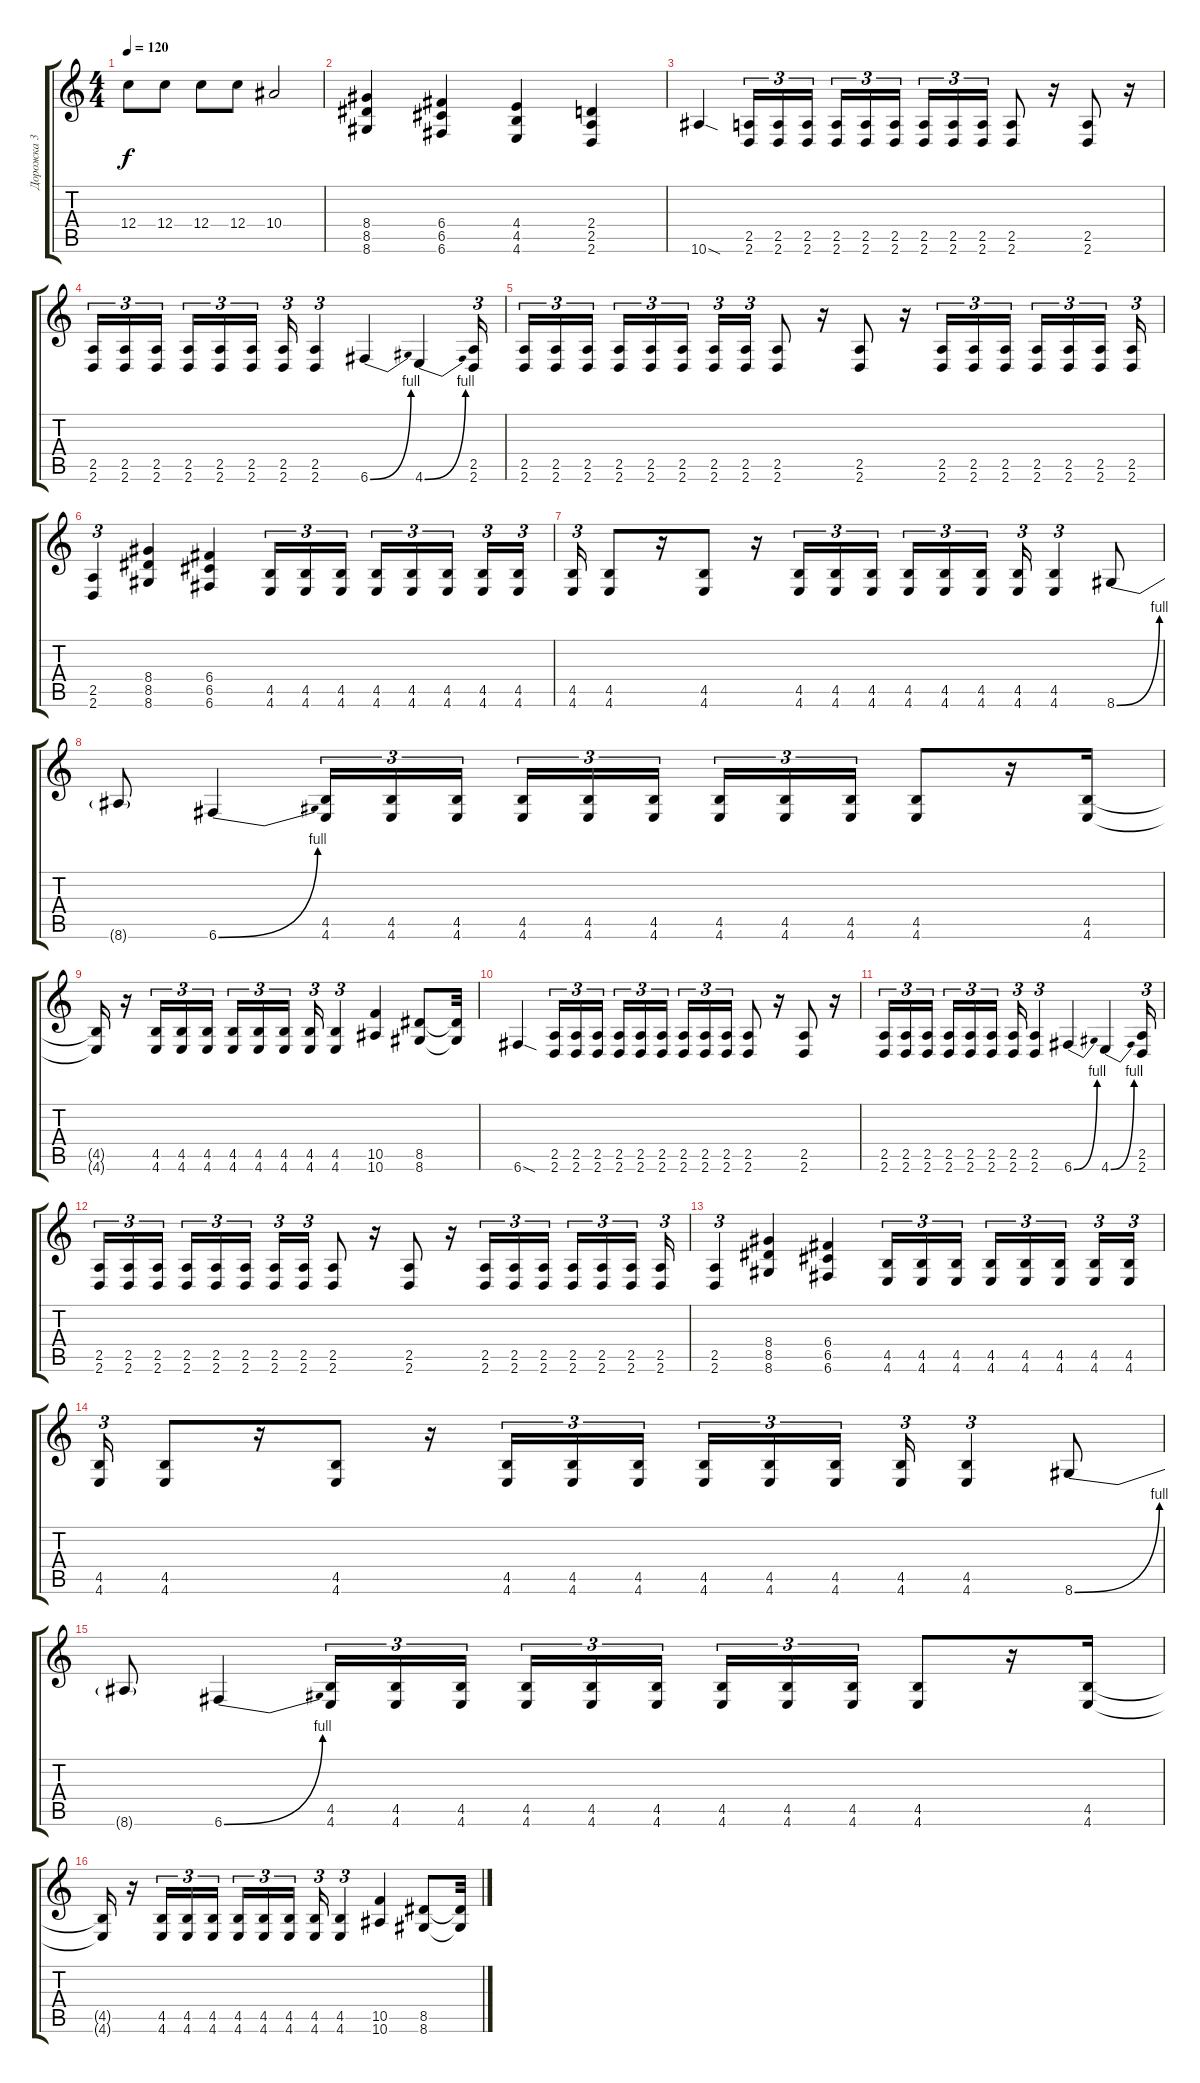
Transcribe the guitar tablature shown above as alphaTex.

\track ("Дорожка 3" "Дорожка 3") {instrument distortionguitar}
\staff {score tabs}
\tuning (D4 A3 F3 C3 G2 C2) {hide}
\ts (4 4)
\tempo 120
\clef g2
\ks c
12.4.8{dy f} 12.4.8 12.4.8 12.4.8 10.4.2 |
(8.4 8.5 8.6).4 (6.4 6.5 6.6).4 (4.4 4.5 4.6).4 (2.4 2.5 2.6).4 |
10.6{sod}.4 (2.5 2.6).16{tu (3 2)} (2.5 2.6).16{tu (3 2)} (2.5 2.6).16{tu (3 2) beam splitsecondary} (2.5 2.6).16{tu (3 2)} (2.5 2.6).16{tu (3 2)} (2.5 2.6).16{tu (3 2)} (2.5 2.6).16{tu (3 2)} (2.5 2.6).16{tu (3 2)} (2.5 2.6).16{tu (3 2)} (2.5 2.6).8 r.16 (2.5 2.6).8 r.16 |
(2.5 2.6).16{tu (3 2)} (2.5 2.6).16{tu (3 2)} (2.5 2.6).16{tu (3 2) beam splitsecondary} (2.5 2.6).16{tu (3 2)} (2.5 2.6).16{tu (3 2)} (2.5 2.6).16{tu (3 2)} (2.5 2.6).16{tu (3 2)} (2.5 2.6).4{tu (3 2)} 6.6{be (bend 0 0 60 4)}.4 4.6{be (bend 0 0 60 4)}.4 (2.5 2.6).16{tu (3 2)} |
(2.5 2.6).16{tu (3 2)} (2.5 2.6).16{tu (3 2)} (2.5 2.6).16{tu (3 2) beam splitsecondary} (2.5 2.6).16{tu (3 2)} (2.5 2.6).16{tu (3 2)} (2.5 2.6).16{tu (3 2)} (2.5 2.6).16{tu (3 2)} (2.5 2.6).16{tu (3 2)} (2.5 2.6).8 r.16 (2.5 2.6).8 r.16 (2.5 2.6).16{tu (3 2)} (2.5 2.6).16{tu (3 2)} (2.5 2.6).16{tu (3 2) beam splitsecondary} (2.5 2.6).16{tu (3 2)} (2.5 2.6).16{tu (3 2)} (2.5 2.6).16{tu (3 2) beam splitsecondary} (2.5 2.6).16{tu (3 2)} |
(2.5 2.6).4{tu (3 2)} (8.4 8.5 8.6).4 (6.4 6.5 6.6).4 (4.5 4.6).16{tu (3 2)} (4.5 4.6).16{tu (3 2)} (4.5 4.6).16{tu (3 2) beam splitsecondary} (4.5 4.6).16{tu (3 2)} (4.5 4.6).16{tu (3 2)} (4.5 4.6).16{tu (3 2) beam splitsecondary} (4.5 4.6).16{tu (3 2)} (4.5 4.6).16{tu (3 2)} |
(4.5 4.6).16{tu (3 2)} (4.5 4.6).8 r.16 (4.5 4.6).8 r.16 (4.5 4.6).16{tu (3 2)} (4.5 4.6).16{tu (3 2)} (4.5 4.6).16{tu (3 2) beam splitsecondary} (4.5 4.6).16{tu (3 2)} (4.5 4.6).16{tu (3 2)} (4.5 4.6).16{tu (3 2) beam splitsecondary} (4.5 4.6).16{tu (3 2)} (4.5 4.6).4{tu (3 2)} 8.6{be (bend 0 0 60 4)}.8 |
8.6{t}.8 6.6{be (bend 0 0 60 4)}.4 (4.5 4.6).16{tu (3 2)} (4.5 4.6).16{tu (3 2)} (4.5 4.6).16{tu (3 2)} (4.5 4.6).16{tu (3 2)} (4.5 4.6).16{tu (3 2)} (4.5 4.6).16{tu (3 2) beam splitsecondary} (4.5 4.6).16{tu (3 2)} (4.5 4.6).16{tu (3 2)} (4.5 4.6).16{tu (3 2)} (4.5 4.6).8 r.16 (4.5 4.6).16 |
(4.5{t} 4.6{t}).16 r.16 (4.5 4.6).16{tu (3 2)} (4.5 4.6).16{tu (3 2)} (4.5 4.6).16{tu (3 2)} (4.5 4.6).16{tu (3 2)} (4.5 4.6).16{tu (3 2)} (4.5 4.6).16{tu (3 2) beam splitsecondary} (4.5 4.6).16{tu (3 2)} (4.5 4.6).4{tu (3 2)} (10.5 10.6).4 (8.5 8.6).8 (8.5{t} 8.6{t}).32 |
6.6{sod}.4 (2.5 2.6).16{tu (3 2)} (2.5 2.6).16{tu (3 2)} (2.5 2.6).16{tu (3 2) beam splitsecondary} (2.5 2.6).16{tu (3 2)} (2.5 2.6).16{tu (3 2)} (2.5 2.6).16{tu (3 2)} (2.5 2.6).16{tu (3 2)} (2.5 2.6).16{tu (3 2)} (2.5 2.6).16{tu (3 2)} (2.5 2.6).8 r.16 (2.5 2.6).8 r.16 |
(2.5 2.6).16{tu (3 2)} (2.5 2.6).16{tu (3 2)} (2.5 2.6).16{tu (3 2) beam splitsecondary} (2.5 2.6).16{tu (3 2)} (2.5 2.6).16{tu (3 2)} (2.5 2.6).16{tu (3 2)} (2.5 2.6).16{tu (3 2)} (2.5 2.6).4{tu (3 2)} 6.6{be (bend 0 0 60 4)}.4 4.6{be (bend 0 0 60 4)}.4 (2.5 2.6).16{tu (3 2)} |
(2.5 2.6).16{tu (3 2)} (2.5 2.6).16{tu (3 2)} (2.5 2.6).16{tu (3 2) beam splitsecondary} (2.5 2.6).16{tu (3 2)} (2.5 2.6).16{tu (3 2)} (2.5 2.6).16{tu (3 2)} (2.5 2.6).16{tu (3 2)} (2.5 2.6).16{tu (3 2)} (2.5 2.6).8 r.16 (2.5 2.6).8 r.16 (2.5 2.6).16{tu (3 2)} (2.5 2.6).16{tu (3 2)} (2.5 2.6).16{tu (3 2) beam splitsecondary} (2.5 2.6).16{tu (3 2)} (2.5 2.6).16{tu (3 2)} (2.5 2.6).16{tu (3 2) beam splitsecondary} (2.5 2.6).16{tu (3 2)} |
(2.5 2.6).4{tu (3 2)} (8.4 8.5 8.6).4 (6.4 6.5 6.6).4 (4.5 4.6).16{tu (3 2)} (4.5 4.6).16{tu (3 2)} (4.5 4.6).16{tu (3 2) beam splitsecondary} (4.5 4.6).16{tu (3 2)} (4.5 4.6).16{tu (3 2)} (4.5 4.6).16{tu (3 2) beam splitsecondary} (4.5 4.6).16{tu (3 2)} (4.5 4.6).16{tu (3 2)} |
(4.5 4.6).16{tu (3 2)} (4.5 4.6).8 r.16 (4.5 4.6).8 r.16 (4.5 4.6).16{tu (3 2)} (4.5 4.6).16{tu (3 2)} (4.5 4.6).16{tu (3 2) beam splitsecondary} (4.5 4.6).16{tu (3 2)} (4.5 4.6).16{tu (3 2)} (4.5 4.6).16{tu (3 2) beam splitsecondary} (4.5 4.6).16{tu (3 2)} (4.5 4.6).4{tu (3 2)} 8.6{be (bend 0 0 60 4)}.8 |
8.6{t}.8 6.6{be (bend 0 0 60 4)}.4 (4.5 4.6).16{tu (3 2)} (4.5 4.6).16{tu (3 2)} (4.5 4.6).16{tu (3 2)} (4.5 4.6).16{tu (3 2)} (4.5 4.6).16{tu (3 2)} (4.5 4.6).16{tu (3 2) beam splitsecondary} (4.5 4.6).16{tu (3 2)} (4.5 4.6).16{tu (3 2)} (4.5 4.6).16{tu (3 2)} (4.5 4.6).8 r.16 (4.5 4.6).16 |
(4.5{t} 4.6{t}).16 r.16 (4.5 4.6).16{tu (3 2)} (4.5 4.6).16{tu (3 2)} (4.5 4.6).16{tu (3 2)} (4.5 4.6).16{tu (3 2)} (4.5 4.6).16{tu (3 2)} (4.5 4.6).16{tu (3 2) beam splitsecondary} (4.5 4.6).16{tu (3 2)} (4.5 4.6).4{tu (3 2)} (10.5 10.6).4 (8.5 8.6).8 (8.5{t} 8.6{t}).32
